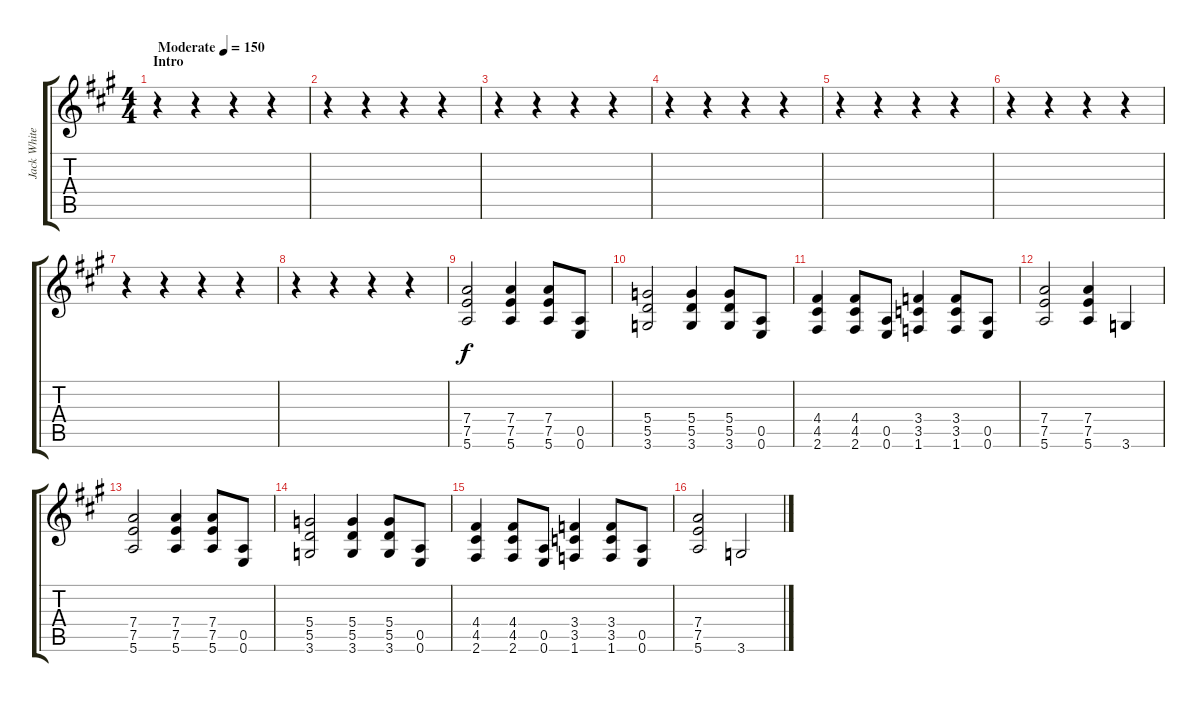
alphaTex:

\track ("Jack White Big Muff" "Jack White") {instrument distortionguitar}
\staff {score tabs}
\tuning (E4 B3 G3 D3 A2 E2) {hide}
\ts (4 4)
\section ("" "Intro")
\tempo (150 "Moderate")
\clef g2
\ks a
r.4{dy f instrument distortionguitar} r.4 r.4 r.4 |
r.4 r.4 r.4 r.4 |
r.4 r.4 r.4 r.4 |
r.4 r.4 r.4 r.4 |
r.4 r.4 r.4 r.4 |
r.4 r.4 r.4 r.4 |
r.4 r.4 r.4 r.4 |
r.4 r.4 r.4 r.4 |
(7.4 7.5 5.6).2 (7.4 7.5 5.6).4 (7.4 7.5 5.6).8 (0.5 0.6).8 |
(5.4 5.5 3.6).2 (5.4 5.5 3.6).4 (5.4 5.5 3.6).8 (0.5 0.6).8 |
(4.4 4.5 2.6).4 (4.4 4.5 2.6).8 (0.5 0.6).8 (3.4 3.5 1.6).4 (3.4 3.5 1.6).8 (0.5 0.6).8 |
(7.4 7.5 5.6).2 (7.4 7.5 5.6).4 3.6.4 |
(7.4 7.5 5.6).2 (7.4 7.5 5.6).4 (7.4 7.5 5.6).8 (0.5 0.6).8 |
(5.4 5.5 3.6).2 (5.4 5.5 3.6).4 (5.4 5.5 3.6).8 (0.5 0.6).8 |
(4.4 4.5 2.6).4 (4.4 4.5 2.6).8 (0.5 0.6).8 (3.4 3.5 1.6).4 (3.4 3.5 1.6).8 (0.5 0.6).8 |
(7.4 7.5 5.6).2 3.6.2
